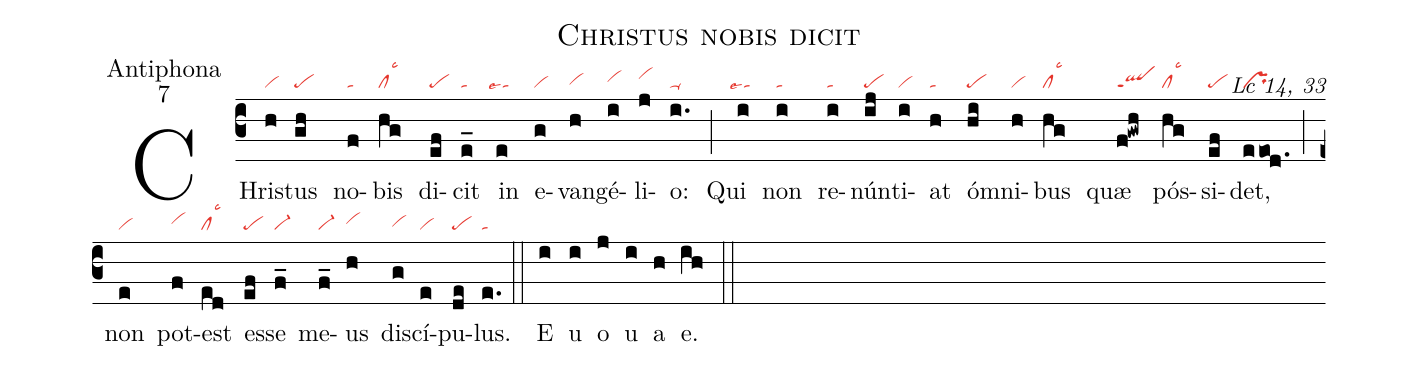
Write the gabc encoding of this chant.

name:Christus nobis dicit;
office-part:Antiphona;
mode:7;
commentary:Lc 14, 33;
nabc-lines:1;
%%
(c3) CHris(h|vi)tus(gh|pe) no(f|ta)bis(hg|cllsc3) di(ef|pe)cit(e_|ta) in(e|``talse4) e(g|vi)van(h|vihg)gé(i|vihh)li(j|vihi)o:(i.|ta-) (;) Qui(i|``talse4) non(i|ta) re(i|ta)nún(ij|pe)ti(i|vi)at(h|ta) óm(hi|pe)ni(h|vi)bus(hg|cllsc3) quæ(f!gwh|qlppt1) pós(hg|cllsc3)si(ef|pe)det,(eeod.|pr) (;) non(e|vi) pot(f|vihh)est(ed|cllsc3) es(ef|pe)se(f_|vi-) me(f_|vi-)us(h|vihh) di(g|vihg)scí(e|vi)pu(de|pe)lus.(e.|ta) (::)

<eu>E(i) u(i) o(j) u(i) a(h) e.(ih) </eu>(::)
